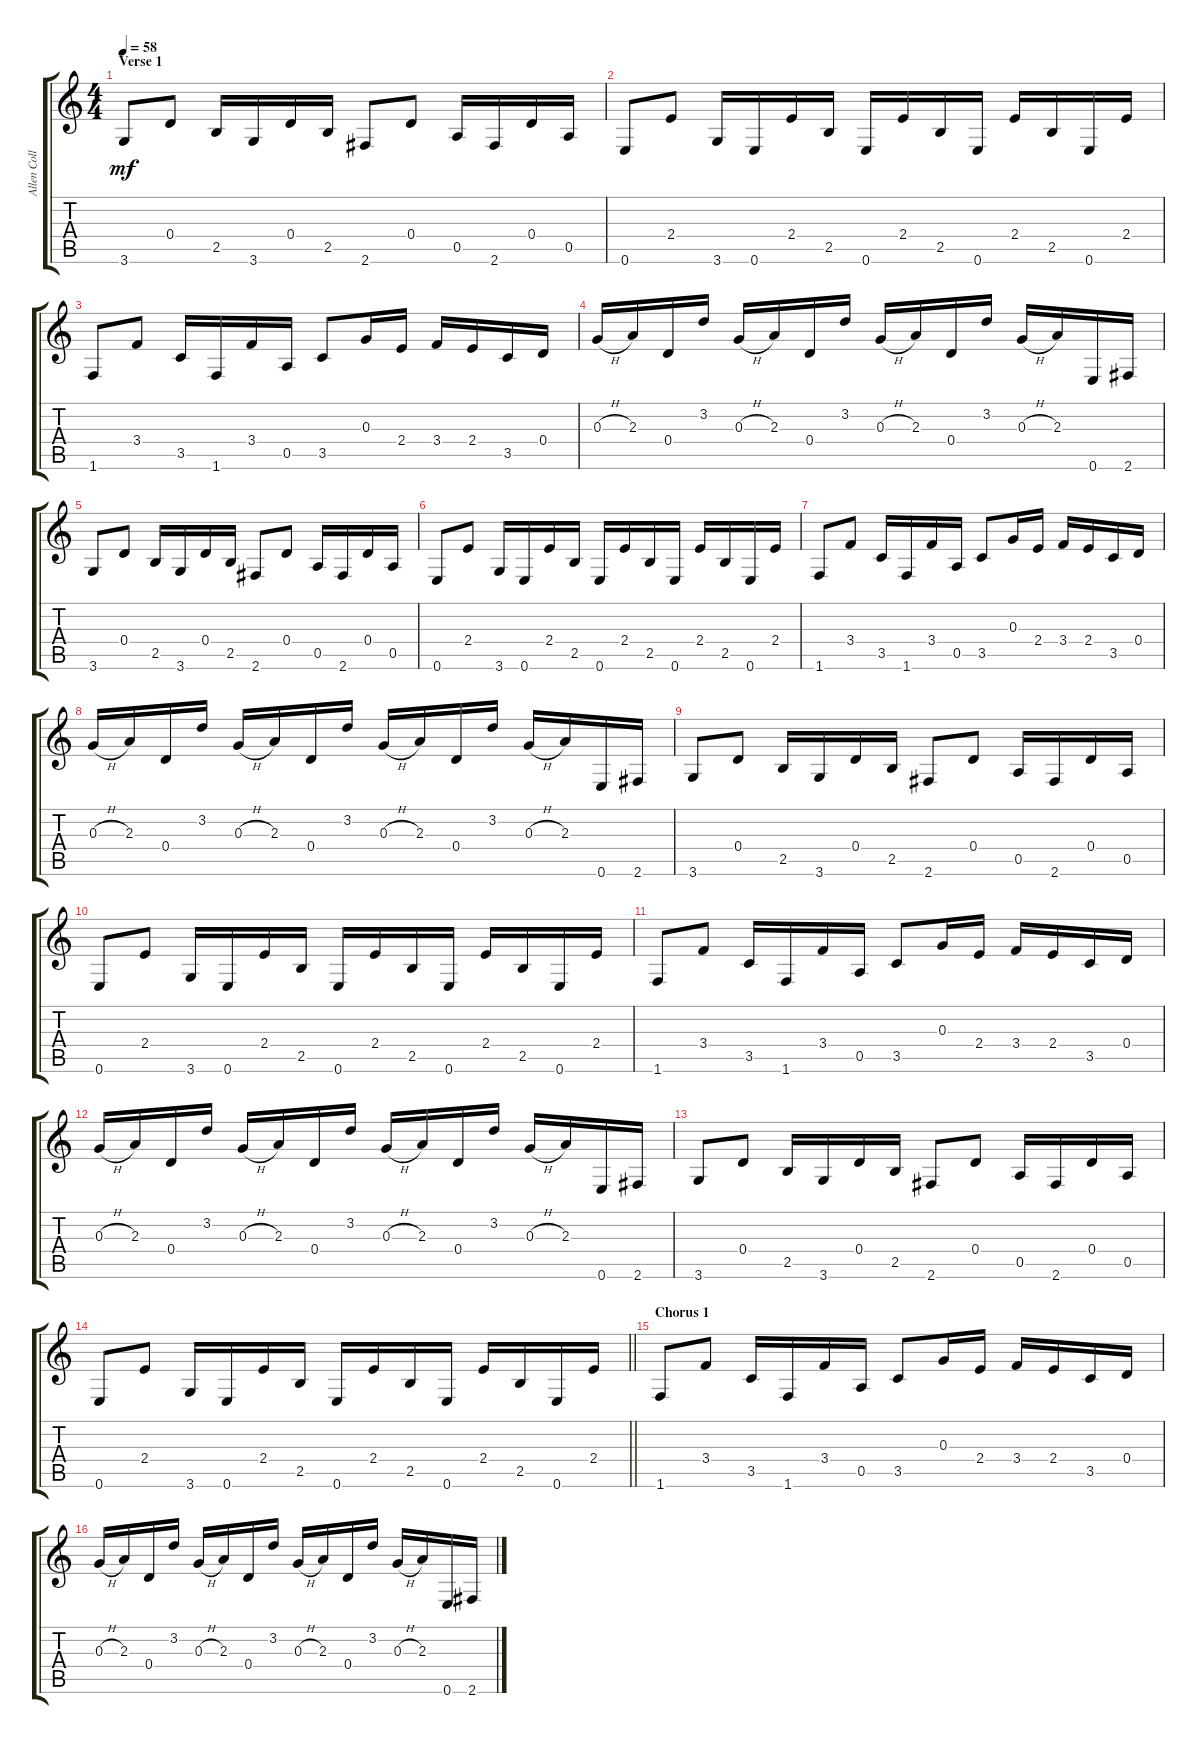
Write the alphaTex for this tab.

\track ("Allen Collins" "Allen Coll") {instrument overdrivenguitar}
\staff {score tabs}
\tuning (E4 B3 G3 D3 A2 E2) {hide}
\ts (4 4)
\section ("" "Verse 1")
\tempo 58
\clef g2
\ks c
3.6.8{dy mf} 0.4.8 2.5.16 3.6.16 0.4.16 2.5.16 2.6.8 0.4.8 0.5.16 2.6.16 0.4.16 0.5.16 |
0.6.8 2.4.8 3.6.16 0.6.16 2.4.16 2.5.16 0.6.16 2.4.16 2.5.16 0.6.16 2.4.16 2.5.16 0.6.16 2.4.16 |
1.6.8 3.4.8 3.5.16 1.6.16 3.4.16 0.5.16 3.5.8 0.3.16 2.4.16 3.4.16 2.4.16 3.5.16 0.4.16 |
0.3{h}.16 2.3.16 0.4.16 3.2.16 0.3{h}.16 2.3.16 0.4.16 3.2.16 0.3{h}.16 2.3.16 0.4.16 3.2.16 0.3{h}.16 2.3.16 0.6.16 2.6.16 |
3.6.8 0.4.8 2.5.16 3.6.16 0.4.16 2.5.16 2.6.8 0.4.8 0.5.16 2.6.16 0.4.16 0.5.16 |
0.6.8 2.4.8 3.6.16 0.6.16 2.4.16 2.5.16 0.6.16 2.4.16 2.5.16 0.6.16 2.4.16 2.5.16 0.6.16 2.4.16 |
1.6.8 3.4.8 3.5.16 1.6.16 3.4.16 0.5.16 3.5.8 0.3.16 2.4.16 3.4.16 2.4.16 3.5.16 0.4.16 |
0.3{h}.16 2.3.16 0.4.16 3.2.16 0.3{h}.16 2.3.16 0.4.16 3.2.16 0.3{h}.16 2.3.16 0.4.16 3.2.16 0.3{h}.16 2.3.16 0.6.16 2.6.16 |
3.6.8 0.4.8 2.5.16 3.6.16 0.4.16 2.5.16 2.6.8 0.4.8 0.5.16 2.6.16 0.4.16 0.5.16 |
0.6.8 2.4.8 3.6.16 0.6.16 2.4.16 2.5.16 0.6.16 2.4.16 2.5.16 0.6.16 2.4.16 2.5.16 0.6.16 2.4.16 |
1.6.8 3.4.8 3.5.16 1.6.16 3.4.16 0.5.16 3.5.8 0.3.16 2.4.16 3.4.16 2.4.16 3.5.16 0.4.16 |
0.3{h}.16 2.3.16 0.4.16 3.2.16 0.3{h}.16 2.3.16 0.4.16 3.2.16 0.3{h}.16 2.3.16 0.4.16 3.2.16 0.3{h}.16 2.3.16 0.6.16 2.6.16 |
3.6.8 0.4.8 2.5.16 3.6.16 0.4.16 2.5.16 2.6.8 0.4.8 0.5.16 2.6.16 0.4.16 0.5.16 |
\barLineRight lightlight
0.6.8 2.4.8 3.6.16 0.6.16 2.4.16 2.5.16 0.6.16 2.4.16 2.5.16 0.6.16 2.4.16 2.5.16 0.6.16 2.4.16 |
\section ("" "Chorus 1")
1.6.8 3.4.8 3.5.16 1.6.16 3.4.16 0.5.16 3.5.8 0.3.16 2.4.16 3.4.16 2.4.16 3.5.16 0.4.16 |
0.3{h}.16 2.3.16 0.4.16 3.2.16 0.3{h}.16 2.3.16 0.4.16 3.2.16 0.3{h}.16 2.3.16 0.4.16 3.2.16 0.3{h}.16 2.3.16 0.6.16 2.6.16
